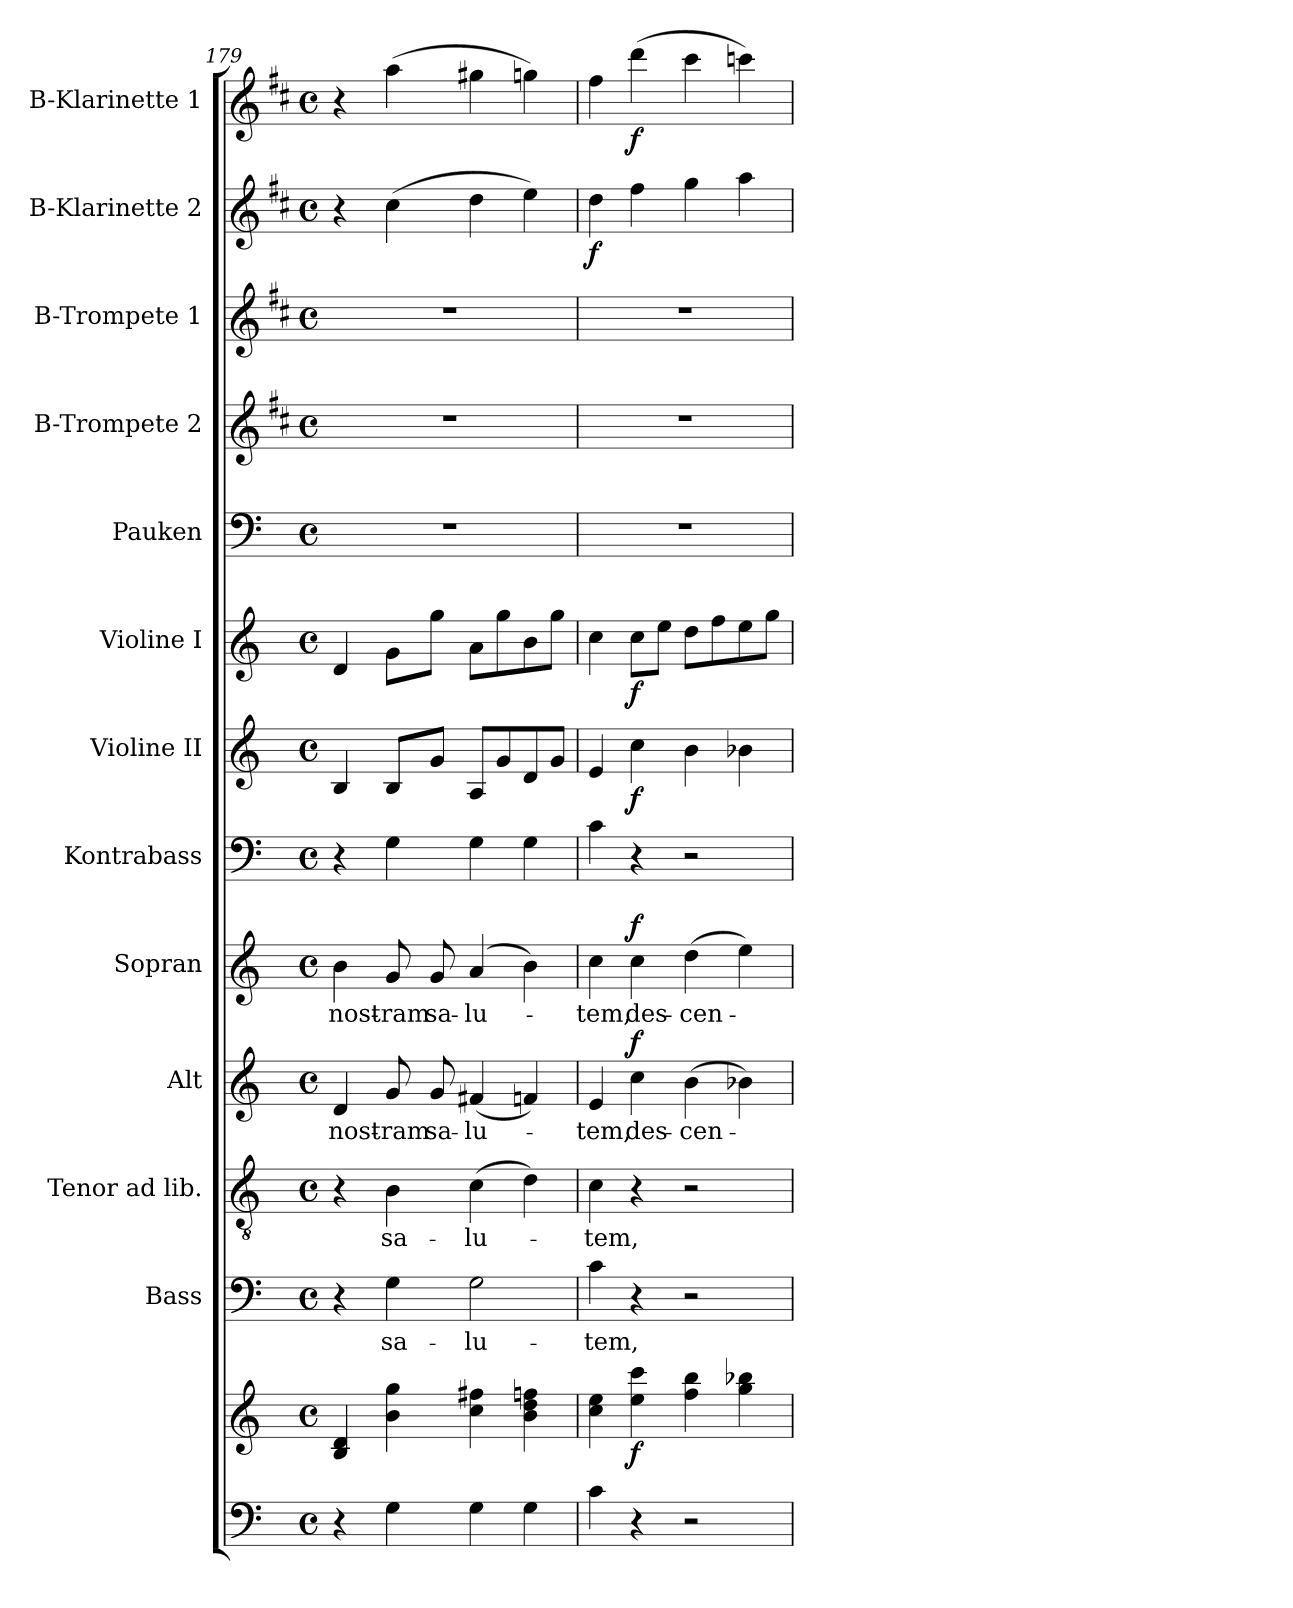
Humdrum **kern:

**kern	**kern	**dynam	**kern	**text	**kern	**text	**kern	**text	**dynam	**kern	**text	**dynam	**kern	**kern	**dynam	**kern	**dynam	**kern	**kern	**kern	**kern	**dynam	**kern	**dynam
*part13	*part13	*part13	*part12	*part12	*part11	*part11	*part10	*part10	*part10	*part9	*part9	*part9	*part8	*part7	*part7	*part6	*part6	*part5	*part4	*part3	*part2	*part2	*part1	*part1
*staff14	*staff13	*staff13/14	*staff12	*staff12	*staff11	*staff11	*staff10	*staff10	*staff10	*staff9	*staff9	*staff9	*staff8	*staff7	*staff7	*staff6	*staff6	*staff5	*staff4	*staff3	*staff2	*staff2	*staff1	*staff1
*	*	*	*I"Bass	*	*I"Tenor ad lib.	*	*I"Alt	*	*	*I"Sopran	*	*	*I"Kontrabass	*I"Violine II	*	*I"Violine I	*	*I"Pauken	*I"B-Trompete 2	*I"B-Trompete 1	*I"B-Klarinette 2	*	*I"B-Klarinette 1	*
*	*	*	*I'B.	*	*I'T.	*	*I'A.	*	*	*I'S.	*	*	*I'Kb.	*I'Vl. II	*	*I'Vl. I	*	*I'Pk.	*I'Trp. 2	*I'Trp. 1	*I'B Kl. 2	*	*I'B Kl. 1	*
*clefF4	*clefG2	*	*clefF4	*	*clefGv2	*	*clefG2	*	*	*clefG2	*	*	*clefF4	*clefG2	*	*clefG2	*	*clefF4	*clefG2	*clefG2	*clefG2	*	*clefG2	*
*	*	*	*	*	*	*	*	*	*	*	*	*	*ITrd7c12	*	*	*	*	*	*ITrd1c2	*ITrd1c2	*ITrd1c2	*	*ITrd1c2	*
*k[]	*k[]	*	*k[]	*	*k[]	*	*k[]	*	*	*k[]	*	*	*k[]	*k[]	*	*k[]	*	*k[]	*k[]	*k[]	*k[]	*	*k[]	*
*C:	*C:	*	*C:	*	*C:	*	*C:	*	*	*C:	*	*	*C:	*C:	*	*C:	*	*C:	*C:	*C:	*C:	*	*C:	*
*M4/4	*M4/4	*	*M4/4	*	*M4/4	*	*M4/4	*	*	*M4/4	*	*	*M4/4	*M4/4	*	*M4/4	*	*M4/4	*M4/4	*M4/4	*M4/4	*	*M4/4	*
*met(c)	*met(c)	*	*met(c)	*	*met(c)	*	*met(c)	*	*	*met(c)	*	*	*met(c)	*met(c)	*	*met(c)	*	*met(c)	*met(c)	*met(c)	*met(c)	*	*met(c)	*
=179	=179	=179	=179	=179	=179	=179	=179	=179	=179	=179	=179	=179	=179	=179	=179	=179	=179	=179	=179	=179	=179	=179	=179	=179
!	!	!	!	!	!	!	!	!LO:LY:b	!	!	!LO:LY:b	!	!	!	!	!	!	!	!	!	!	!	!	!
4r	4B/ 4d/	.	4r	.	4r	.	4d/	nost-	.	4b\	nost-	.	4r	4B/	.	4d/	.	1r	1r	1r	4r	.	4r	.
!	!	!	!	!LO:LY:b	!	!LO:LY:b	!	!LO:LY:b	!	!	!LO:LY:b	!	!	!	!	!	!	!	!	!	!	!	!	!
4G\	4b\ 4gg\	.	4G\	sa-	4B\	sa-	8g/	-ram	.	8g/	-ram	.	4GG\	8B/L	.	8g\L	.	.	.	.	(>4b\	.	(>4gg\	.
!	!	!	!	!	!	!	!	!LO:LY:b	!	!	!LO:LY:b	!	!	!	!	!	!	!	!	!	!	!	!	!
.	.	.	.	.	.	.	8g/	sa-	.	8g/	sa-	.	.	8g/J	.	8gg\J	.	.	.	.	.	.	.	.
!	!	!	!	!LO:LY:b	!	!LO:LY:b	!	!LO:LY:b	!	!	!LO:LY:b	!	!	!	!	!	!	!	!	!	!	!	!	!
4G\	4cc\ 4ff#X\	.	2G\	-lu-	(>4c\	-lu-	(<4f#X/	-lu-	.	(4a/	-lu-	.	4GG\	8A/L	.	8a\L	.	.	.	.	4cc\	.	4ff#X\	.
.	.	.	.	.	.	.	.	.	.	.	.	.	.	8g/	.	8gg\	.	.	.	.	.	.	.	.
4G\	4b\ 4dd\ 4ffn\	.	.	.	4d\)	.	4fn/)	.	.	4b\)	.	.	4GG\	8d/	.	8b\	.	.	.	.	4dd\)	.	4ffn\)	.
.	.	.	.	.	.	.	.	.	.	.	.	.	.	8g/J	.	8gg\J	.	.	.	.	.	.	.	.
=180	=180	=180	=180	=180	=180	=180	=180	=180	=180	=180	=180	=180	=180	=180	=180	=180	=180	=180	=180	=180	=180	=180	=180	=180
!	!	!	!	!LO:LY:b	!	!LO:LY:b	!	!LO:LY:b	!	!	!LO:LY:b	!	!	!	!	!	!	!	!	!	!	!LO:DY:b	!	!
4c\	4cc\ 4ee\	.	4c\	-tem,	4c\	-tem,	4e/	-tem,	.	4cc\	-tem,	.	4C\	4e/	.	4cc\	.	1r	1r	1r	4cc\	f	4ee\	.
!	!	!LO:DY:b	!	!	!	!	!	!LO:LY:b	!LO:DY:a	!	!LO:LY:b	!LO:DY:a	!	!	!LO:DY:b	!	!LO:DY:b	!	!	!	!	!	!	!LO:DY:b
4r	4ee\ 4ccc\	f	4r	.	4r	.	4cc\	des-	f	4cc\	des-	f	4r	4cc\	f	8cc\L	f	.	.	.	4ee\	.	(>4ccc\	f
.	.	.	.	.	.	.	.	.	.	.	.	.	.	.	.	8ee\J	.	.	.	.	.	.	.	.
!	!	!	!	!	!	!	!	!LO:LY:b	!	!	!LO:LY:b	!	!	!	!	!	!	!	!	!	!	!	!	!
2r	4ff\ 4bb\	.	2r	.	2r	.	(>4b\	-cen-	.	(>4dd\	-cen-	.	2r	4b\	.	8dd\L	.	.	.	.	4ff\	.	4bb\	.
.	.	.	.	.	.	.	.	.	.	.	.	.	.	.	.	8ff\	.	.	.	.	.	.	.	.
.	4gg\ 4bb-X\	.	.	.	.	.	4b-X\)	.	.	4ee\)	.	.	.	4b-X\	.	8ee\	.	.	.	.	4gg\	.	4bb-X\)	.
.	.	.	.	.	.	.	.	.	.	.	.	.	.	.	.	8gg\J	.	.	.	.	.	.	.	.
=	=	=	=	=	=	=	=	=	=	=	=	=	=	=	=	=	=	=	=	=	=	=	=	=
*-	*-	*-	*-	*-	*-	*-	*-	*-	*-	*-	*-	*-	*-	*-	*-	*-	*-	*-	*-	*-	*-	*-	*-	*-
